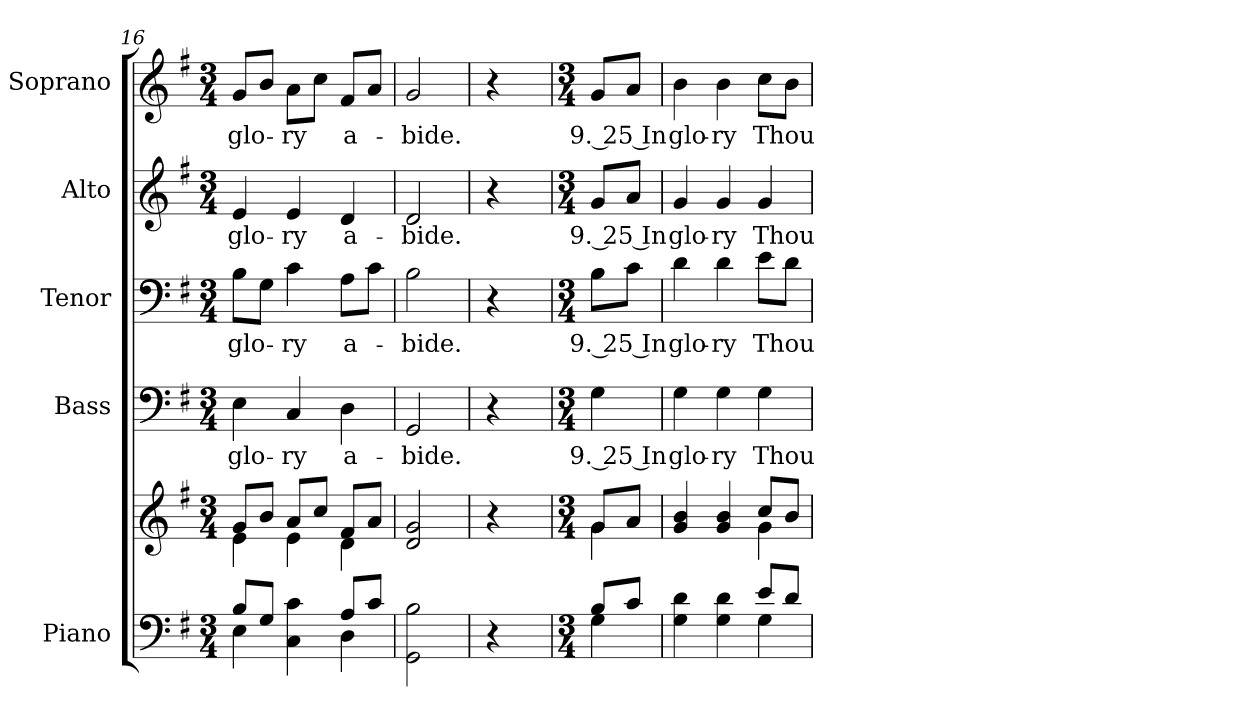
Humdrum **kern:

**kern	**kern	**kern	**text	**kern	**text	**kern	**text	**kern	**text
*part5	*part5	*part4	*part4	*part3	*part3	*part2	*part2	*part1	*part1
*staff6	*staff5	*staff4	*staff4	*staff3	*staff3	*staff2	*staff2	*staff1	*staff1
*I"Piano	*	*I"Bass	*	*I"Tenor	*	*I"Alto	*	*I"Soprano	*
*I'Pno.	*	*I'B.	*	*I'T.	*	*I'A.	*	*I'S.	*
*clefF4	*clefG2	*clefF4	*	*clefF4	*	*clefG2	*	*clefG2	*
*k[f#]	*k[f#]	*k[f#]	*	*k[f#]	*	*k[f#]	*	*k[f#]	*
*G:	*G:	*G:	*	*G:	*	*G:	*	*G:	*
*M3/4	*M3/4	*M3/4	*	*M3/4	*	*M3/4	*	*M3/4	*
=16	=16	=16	=16	=16	=16	=16	=16	=16	=16
*^	*^	*	*	*	*	*	*	*	*
!	!	!	!	!	!LO:LY:b:color=#000000	!	!	!	!	!	!
!	!	!	!	!	!	!	!LO:LY:b:color=#000000	!	!	!	!
!	!	!	!	!	!	!	!	!	!LO:LY:b:color=#000000	!	!
!	!	!	!	!	!	!	!	!	!	!	!LO:LY:b:color=#000000
8Bi/L	4Ei\	8gi/L	4ei\	4Ei\	glo-	8Bi\L	glo-	4ei/	glo-	8gi/L	glo-
8Gi/J	.	8bi/J	.	.	.	8Gi\J	.	.	.	8bi/J	.
!	!	!	!	!	!LO:LY:b:color=#000000	!	!	!	!	!	!
!	!	!	!	!	!	!	!LO:LY:b:color=#000000	!	!	!	!
!	!	!	!	!	!	!	!	!	!LO:LY:b:color=#000000	!	!
!	!	!	!	!	!	!	!	!	!	!	!LO:LY:b:color=#000000
4Ci\ 4ci	4ryy	8ai/L	4ei\	4Ci/	-ry	4ci\	-ry	4ei/	-ry	8ai\L	-ry
.	.	8cci/J	.	.	.	.	.	.	.	8cci\J	.
!	!	!	!	!	!LO:LY:b:color=#000000	!	!	!	!	!	!
!	!	!	!	!	!	!	!LO:LY:b:color=#000000	!	!	!	!
!	!	!	!	!	!	!	!	!	!LO:LY:b:color=#000000	!	!
!	!	!	!	!	!	!	!	!	!	!	!LO:LY:b:color=#000000
8Ai/L	4Di\	8f#i/L	4di\	4Di\	a-	8Ai\L	a-	4di/	a-	8f#i/L	a-
8ci/J	.	8ai/J	.	.	.	8ci\J	.	.	.	8ai/J	.
*v	*v	*	*	*	*	*	*	*	*	*	*
*	*v	*v	*	*	*	*	*	*	*	*
!!LO:PB:g=z
=17	=17	=17	=17	=17	=17	=17	=17	=17	=17
!	!	!	!LO:LY:b:color=#000000	!	!	!	!	!	!
!	!	!	!	!	!LO:LY:b:color=#000000	!	!	!	!
!	!	!	!	!	!	!	!LO:LY:b:color=#000000	!	!
!	!	!	!	!	!	!	!	!	!LO:LY:b:color=#000000
2GGi\ 2Bi	2di/ 2gi	2GGi/	-bide.	2Bi\	-bide.	2di/	-bide.	2gi/	-bide.
=18	=18	=18	=18	=18	=18	=18	=18	=18	=18
4r	4r	4r	.	4r	.	4r	.	4r	.
!!LO:PB:g=z
=19	=19	=19	=19	=19	=19	=19	=19	=19	=19
*M3/4	*M3/4	*M3/4	*	*M3/4	*	*M3/4	*	*M3/4	*
*^	*^	*	*	*	*	*	*	*	*
!	!	!	!	!	!LO:LY:b:color=#000000	!	!	!	!	!	!
!	!	!	!	!	!	!	!LO:LY:b:color=#000000	!	!	!	!
!	!	!	!	!	!	!	!	!	!LO:LY:b:color=#000000	!	!
!	!	!	!	!	!	!	!	!	!	!	!LO:LY:b:color=#000000
8Bi/L	4Gi\	8gi/L	4gi\	4Gi\	9. 25 In	8Bi\L	9. 25 In	8gi/L	9. 25 In	8gi/L	9. 25 In
8ci/J	.	8ai/J	.	.	.	8ci\J	.	8ai/J	.	8ai/J	.
=20	=20	=20	=20	=20	=20	=20	=20	=20	=20	=20	=20
!	!	!	!	!	!LO:LY:b:color=#000000	!	!	!	!	!	!
!	!	!	!	!	!	!	!LO:LY:b:color=#000000	!	!	!	!
!	!	!	!	!	!	!	!	!	!LO:LY:b:color=#000000	!	!
!	!	!	!	!	!	!	!	!	!	!	!LO:LY:b:color=#000000
4Gi\ 4di	2ryy	4gi/ 4bi	2ryy	4Gi\	glo-	4di\	glo-	4gi/	glo-	4bi\	glo-
!	!	!	!	!	!LO:LY:b:color=#000000	!	!	!	!	!	!
!	!	!	!	!	!	!	!LO:LY:b:color=#000000	!	!	!	!
!	!	!	!	!	!	!	!	!	!LO:LY:b:color=#000000	!	!
!	!	!	!	!	!	!	!	!	!	!	!LO:LY:b:color=#000000
4Gi\ 4di	.	4gi/ 4bi	.	4Gi\	-ry	4di\	-ry	4gi/	-ry	4bi\	-ry
!	!	!	!	!	!LO:LY:b:color=#000000	!	!	!	!	!	!
!	!	!	!	!	!	!	!LO:LY:b:color=#000000	!	!	!	!
!	!	!	!	!	!	!	!	!	!LO:LY:b:color=#000000	!	!
!	!	!	!	!	!	!	!	!	!	!	!LO:LY:b:color=#000000
8ei/L	4Gi\	8cci/L	4gi\	4Gi\	Thou	8ei\L	Thou	4gi/	Thou	8cci\L	Thou
8di/J	.	8bi/J	.	.	.	8di\J	.	.	.	8bi\J	.
*v	*v	*	*	*	*	*	*	*	*	*	*
*	*v	*v	*	*	*	*	*	*	*	*
=	=	=	=	=	=	=	=	=	=
*-	*-	*-	*-	*-	*-	*-	*-	*-	*-
